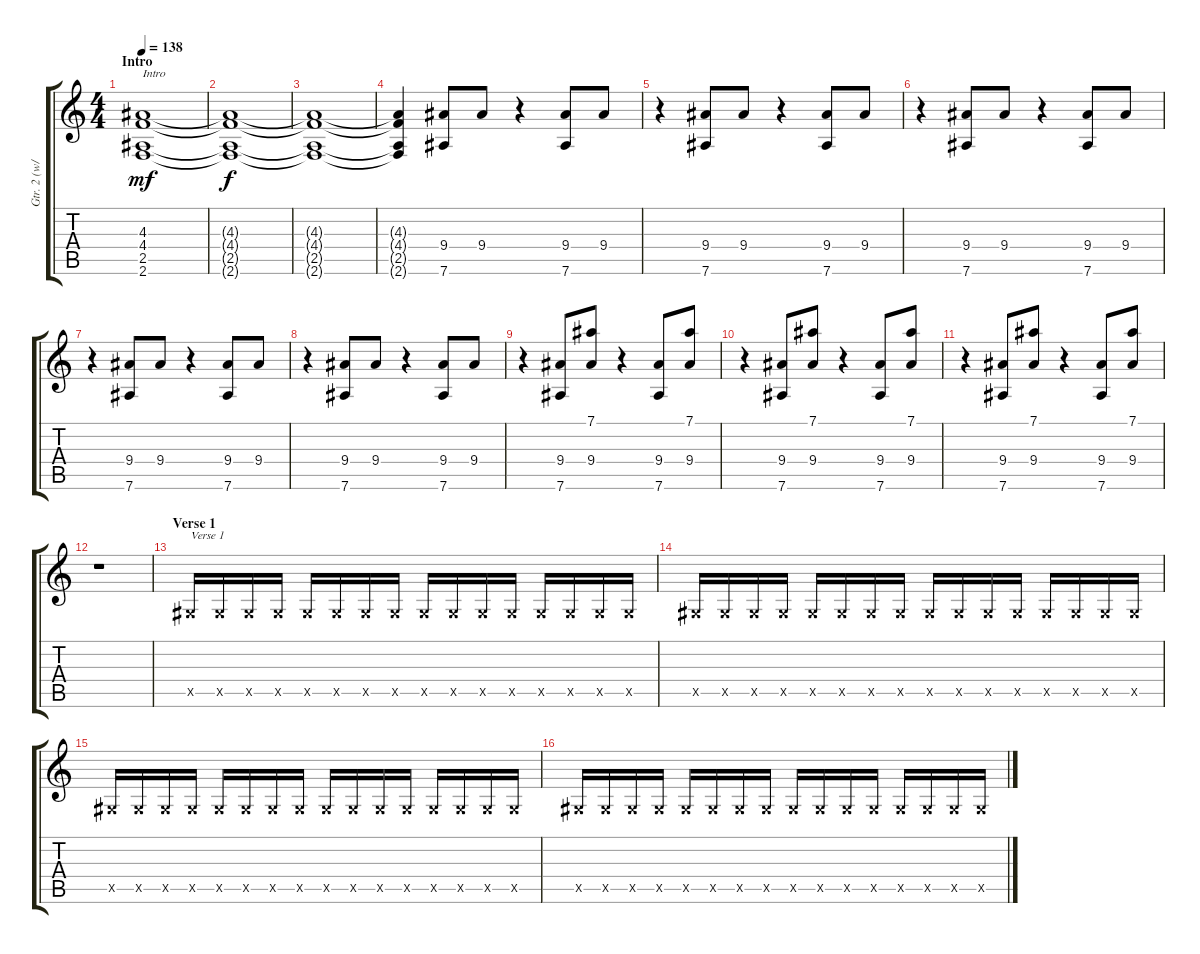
\track ("Gtr. 2 (w/dist.)" "Gtr. 2 (w/") {instrument overdrivenguitar}
\staff {score tabs}
\tuning (Eb4 Bb3 Gb3 Db3 Ab2 Eb2) {hide}
\ts (4 4)
\section ("" "Intro")
\tempo 138
\clef g2
\ks c
(4.3 4.4 2.5 2.6).1{txt "Intro" dy mf instrument distortionguitar} |
(4.3{t} 4.4{t} 2.5{t} 2.6{t}).1{dy f} |
(4.3{t} 4.4{t} 2.5{t} 2.6{t}).1 |
(4.3{t} 4.4{t} 2.5{t} 2.6{t}).4 (9.4 7.6).8 9.4.8 r.4 (9.4 7.6).8 9.4.8 |
r.4 (9.4 7.6).8 9.4.8 r.4 (9.4 7.6).8 9.4.8 |
r.4 (9.4 7.6).8 9.4.8 r.4 (9.4 7.6).8 9.4.8 |
r.4 (9.4 7.6).8 9.4.8 r.4 (9.4 7.6).8 9.4.8 |
r.4 (9.4 7.6).8 9.4.8 r.4 (9.4 7.6).8 9.4.8 |
r.4 (9.4 7.6).8 (7.1 9.4).8 r.4 (9.4 7.6).8 (7.1 9.4).8 |
r.4 (9.4 7.6).8 (7.1 9.4).8 r.4 (9.4 7.6).8 (7.1 9.4).8 |
r.4 (9.4 7.6).8 (7.1 9.4).8 r.4 (9.4 7.6).8 (7.1 9.4).8 |
r.1 |
\section ("" "Verse 1")
0.5{x}.16{txt "Verse 1"} 0.5{x}.16 0.5{x}.16 0.5{x}.16 0.5{x}.16 0.5{x}.16 0.5{x}.16 0.5{x}.16 0.5{x}.16 0.5{x}.16 0.5{x}.16 0.5{x}.16 0.5{x}.16 0.5{x}.16 0.5{x}.16 0.5{x}.16 |
0.5{x}.16 0.5{x}.16 0.5{x}.16 0.5{x}.16 0.5{x}.16 0.5{x}.16 0.5{x}.16 0.5{x}.16 0.5{x}.16 0.5{x}.16 0.5{x}.16 0.5{x}.16 0.5{x}.16 0.5{x}.16 0.5{x}.16 0.5{x}.16 |
0.5{x}.16 0.5{x}.16 0.5{x}.16 0.5{x}.16 0.5{x}.16 0.5{x}.16 0.5{x}.16 0.5{x}.16 0.5{x}.16 0.5{x}.16 0.5{x}.16 0.5{x}.16 0.5{x}.16 0.5{x}.16 0.5{x}.16 0.5{x}.16 |
0.5{x}.16 0.5{x}.16 0.5{x}.16 0.5{x}.16 0.5{x}.16 0.5{x}.16 0.5{x}.16 0.5{x}.16 0.5{x}.16 0.5{x}.16 0.5{x}.16 0.5{x}.16 0.5{x}.16 0.5{x}.16 0.5{x}.16 0.5{x}.16
